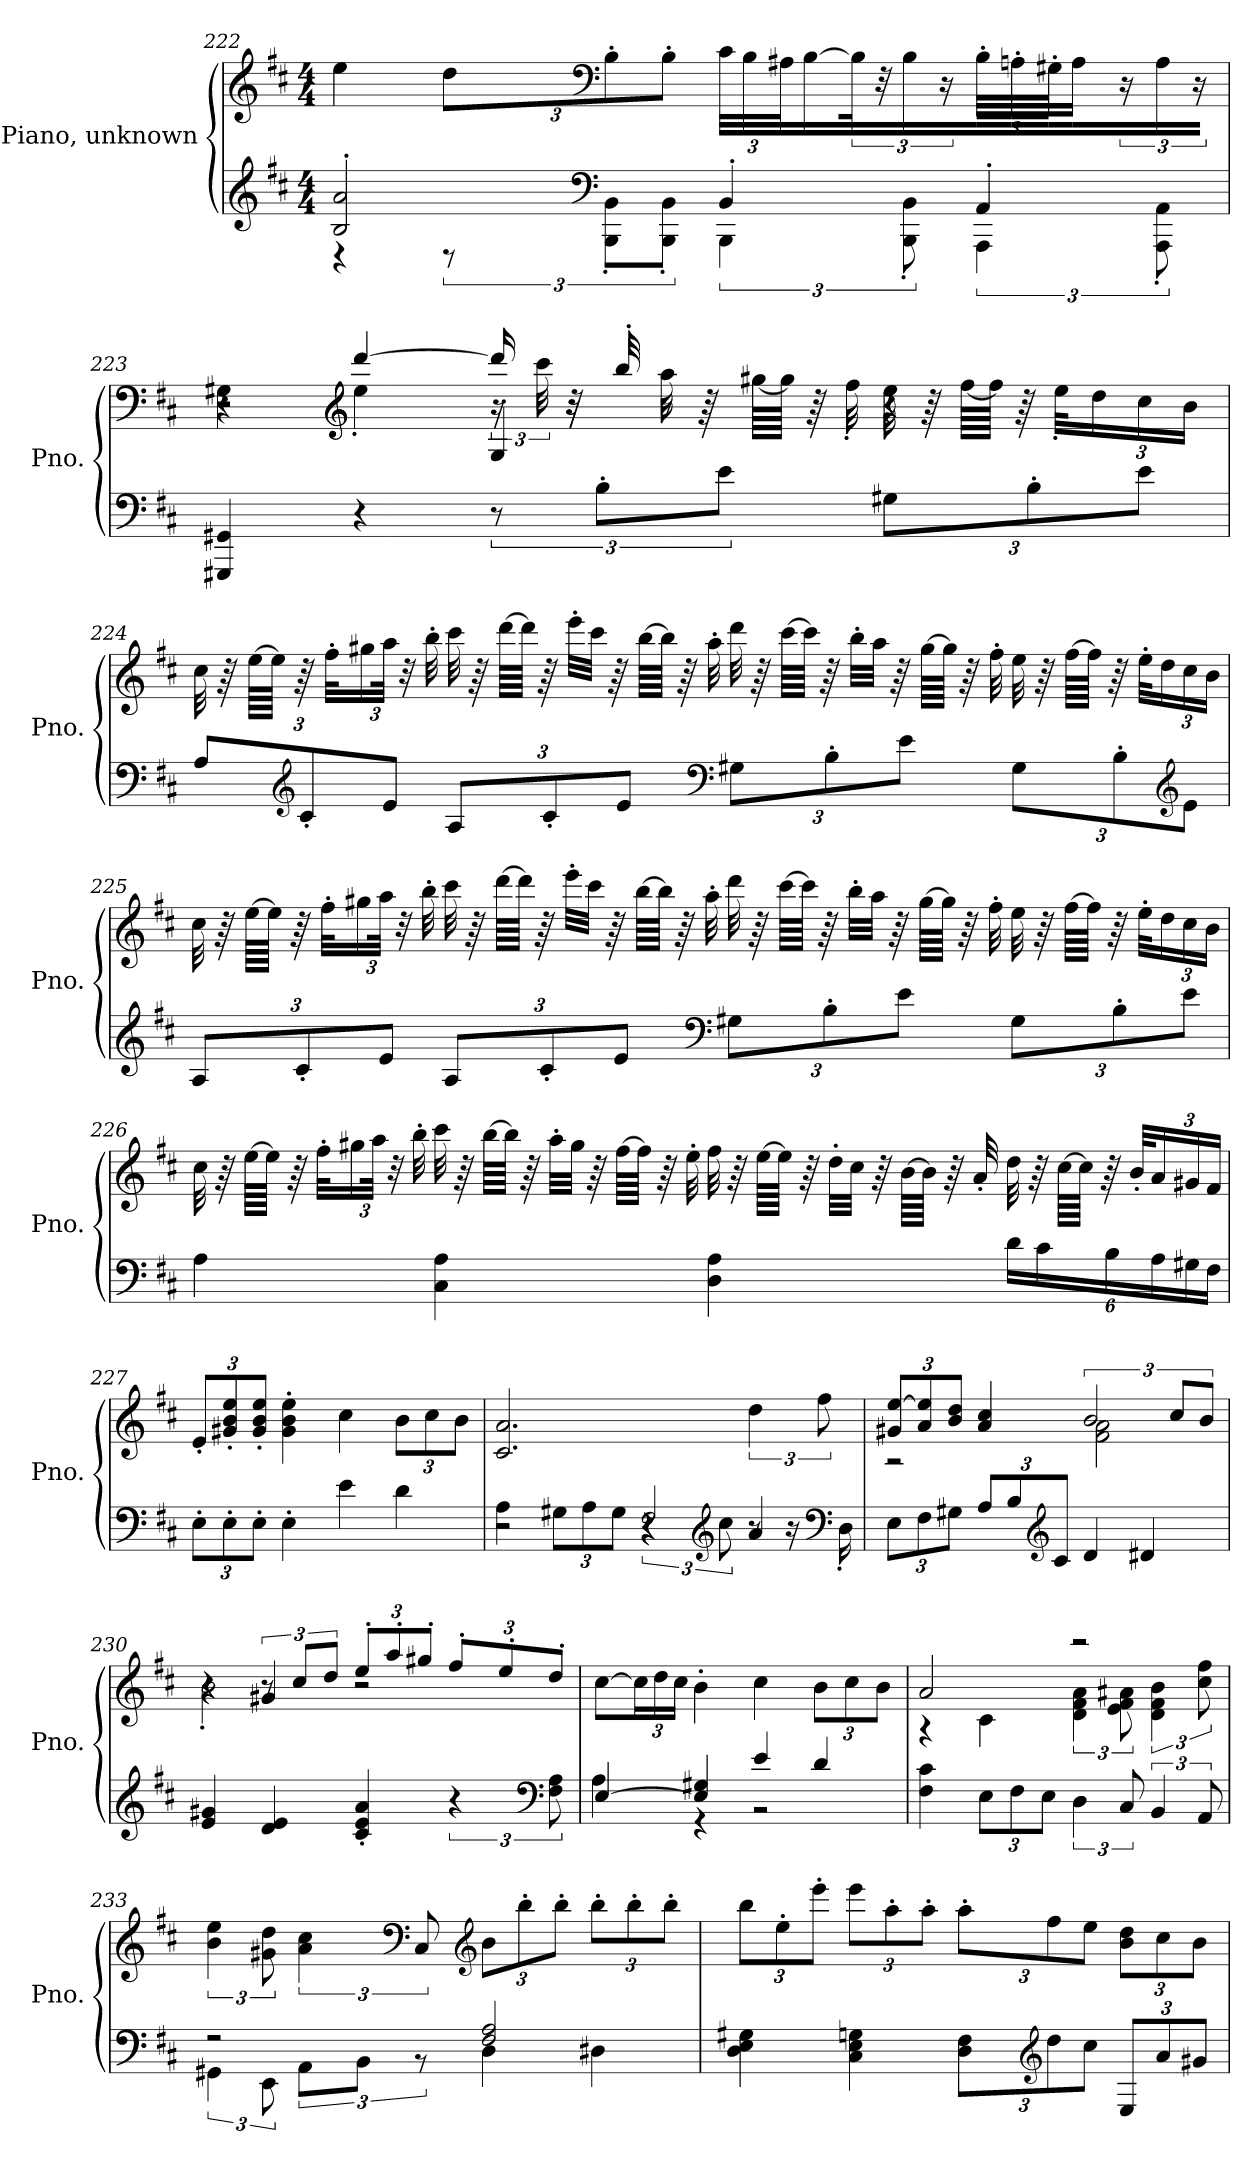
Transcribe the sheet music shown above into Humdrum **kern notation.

**kern	**kern
*part1	*part1
*staff2	*staff1
*I"Piano, unknown	*
*I'Pno.	*
!!LO:LB:g=z
*clefG2	*clefG2
*k[f#c#]	*k[f#c#]
*M4/4	*M4/4
=222	=222
*^	*
2B/' 2a/'	4r	4ee\
*	*	*Xbrackettup
.	12r	12dd\L
*clefF4	*	*clefF4
.	12BBB\' 12BB\'L	12B'\
.	12BBB\' 12BB\'J	12B'\J
4BB'/	6BBB\	48c#\LLL
.	.	48B\
.	.	48A#X\J
.	.	[16B\
*	*	*brackettup
.	.	48B\JJk]
.	.	48r
.	12BBB\' 12BB\'	24B\
.	.	24r
*	*	*Xbrackettup
4AA'/	6AAA\	48B'\LLL
.	.	48An'\
.	.	48G#X'\J
.	.	16A\JJ
*	*	*brackettup
.	.	24r
.	12AAA\' 12AA\'	24A\
.	.	24r
*v	*v	*
!!LO:PB:g=z
=223	=223
*	*^
*	*	*^
4GGG#X/ 4GG#X/	4r	4G#X\	2r
*	*clefG2	*	*
4r	[4ddd/	4ee'\	.
12r	16ddd/]	24r	4G#'/
.	.	48ccc#\	.
.	32r	16r	.
12B'\L	.	.	.
.	32bb'/	.	.
.	8r	32aa\	.
.	.	64r	.
12e\J	.	.	.
.	.	[64gg#X\LLLL	.
.	.	64gg#\JJJJ]	.
.	.	64r	.
.	.	32ff#'\	.
*Xbrackettup	*	*	*
12G#X\L	4r	32ee\	4r
.	.	64r	.
.	.	[64ff#\LLLL	.
.	.	64ff#\JJJJ]	.
.	.	64r	.
12B'\	.	.	.
.	.	32ee'\KLL	.
*	*	*Xbrackettup	*
.	.	24dd\	.
12e\J	.	24cc#\	.
.	.	24b\JJ	.
*	*v	*v	*v
!!LO:LB:g=z
=224	=224
12A/L	32cc#\
.	64r
.	[64ee\LLLL
.	64ee\JJJJ]
.	64r
*clefG2	*
12c#'/	.
.	32ff#'\KLL
.	24gg#X\
12e/J	48aa\JJk
.	32r
.	32bb'\
12A/L	32ccc#\
.	64r
.	[64ddd\LLLL
.	64ddd\JJJJ]
.	64r
12c#'/	.
.	32eee'\LLL
.	32ccc#\JJJ
.	64r
12e/J	.
.	[64bb\LLLL
.	64bb\JJJJ]
.	64r
.	32aa'\
*clefF4	*
12G#X\L	32ddd\
.	64r
.	[64ccc#\LLLL
.	64ccc#\JJJJ]
.	64r
12B'\	.
.	32bb'\LLL
.	32aa\JJJ
.	64r
12e\J	.
.	[64gg#\LLLL
.	64gg#\JJJJ]
.	64r
.	32ff#'\
12G#\L	32ee\
.	64r
.	[64ff#\LLLL
.	64ff#\JJJJ]
.	64r
12B'\	.
.	32ee'\KLL
.	24dd\
*clefG2	*
12e\J	24cc#\
.	24b\JJ
!!LO:LB:g=z
=225	=225
12A/L	32cc#\
.	64r
.	[64ee\LLLL
.	64ee\JJJJ]
.	64r
12c#'/	.
.	32ff#'\KLL
.	24gg#X\
12e/J	48aa\JJk
.	32r
.	32bb'\
12A/L	32ccc#\
.	64r
.	[64ddd\LLLL
.	64ddd\JJJJ]
.	64r
12c#'/	.
.	32eee'\LLL
.	32ccc#\JJJ
.	64r
12e/J	.
.	[64bb\LLLL
.	64bb\JJJJ]
.	64r
.	32aa'\
*clefF4	*
12G#X\L	32ddd\
.	64r
.	[64ccc#\LLLL
.	64ccc#\JJJJ]
.	64r
12B'\	.
.	32bb'\LLL
.	32aa\JJJ
.	64r
12e\J	.
.	[64gg#\LLLL
.	64gg#\JJJJ]
.	64r
.	32ff#'\
12G#\L	32ee\
.	64r
.	[64ff#\LLLL
.	64ff#\JJJJ]
.	64r
12B'\	.
.	32ee'\KLL
.	24dd\
12e\J	24cc#\
.	24b\JJ
!!LO:LB:g=z
=226	=226
4A\	32cc#\
.	64r
.	[64ee\LLLL
.	64ee\JJJJ]
.	64r
.	32ff#'\KLL
.	24gg#X\
.	48aa\JJk
.	32r
.	32bb'\
4C#\ 4A\	32ccc#\
.	64r
.	[64bb\LLLL
.	64bb\JJJJ]
.	64r
.	32aa'\LLL
.	32gg#\JJJ
.	64r
.	[64ff#\LLLL
.	64ff#\JJJJ]
.	64r
.	32ee'\
4D\ 4A\	32ff#\
.	64r
.	[64ee\LLLL
.	64ee\JJJJ]
.	64r
.	32dd'\LLL
.	32cc#\JJJ
.	64r
.	[64b\LLLL
.	64b\JJJJ]
.	64r
.	32a'/
24d\LL	32dd\
.	64r
24c#\	.
.	[64cc#\LLLL
.	64cc#\JJJJ]
.	64r
24B\	.
.	32b'/KLL
24A\	24a/
24G#X\	24g#X/
24F#\JJ	24f#/JJ
!!LO:LB:g=z
=227	=227
12E'\L	12e'/L
12E'\	12g#X/' 12b/' 12ee/'
12E'\J	12g#/' 12b/' 12ee/'J
4E'\	4g#\' 4b\' 4ee\'
4e\	4cc#\
4d\	12b\L
.	12cc#\
.	12b\J
=228	=228
*^	*
*	*^	*
2r	4A\	2r	2.c#/ 2.a/
.	12G#X\L	.	.
.	12A\	.	.
.	12G#\J	.	.
*	*brackettup	*	*
4r	6r	2F#/	.
*clefG2	*	*	*
.	12cc#\	.	.
*	*	*	*brackettup
4a/	8r	.	6dd\
.	16r	.	.
.	.	.	12ff#\
*clefF4	*	*	*
.	16D'\	.	.
*v	*v	*v	*
=229	=229
*Xbrackettup	*Xbrackettup
*	*^
12E\L	12g#X/ [12ee/L	2r
12F#\	12a/ 12ee/]	.
12G#X\J	12b/ 12dd/J	.
12A/L	4a/ 4cc#/	.
12B/	.	.
*clefG2	*	*
12c#/J	.	.
*	*brackettup	*
4d/	3b/	2f#\ 2a\
4d#X/	.	.
.	12cc#/L	.
.	12b/J	.
!!LO:LB:g=z
=230	=230	=230
*	*	*^
4e/ 4g#X/	4r	2b'\	4r
4d/ 4e/	12r	.	4g#X/
.	12cc#/L	.	.
.	12dd/J	.	.
*	*Xbrackettup	*	*
4c#/' 4e/' 4a/'	12ee'/L	2r	2r
.	12aa'/	.	.
.	12gg#X'/J	.	.
*brackettup	*	*	*
6r	12ff#'/L	.	.
.	12ee'/	.	.
*clefF4	*	*	*
12F#\ 12A\	12dd'/J	.	.
*	*v	*v	*v
=231	=231
*^	*
[4E/	4A\	[8cc#\L
.	.	24cc#\L]
.	.	24dd\
.	.	24cc#\JJ
4E/] 4G#X/	4r	4b'\
4e/	2r	4cc#\
4d/	.	12b\L
.	.	12cc#\
.	.	12b\J
*v	*v	*
=232	=232
*	*^
4F#\ 4c#\	2a/	4r
*Xbrackettup	*	*
12E\L	.	4c#\
12F#\	.	.
12E\J	.	.
*brackettup	*	*brackettup
6D\	2r	6d\ 6f#\ 6a\
12C#/	.	12e\ 12f#\ 12a#X\
6BB/	.	6d\ 6f#\ 6b\
12AA/	.	12cc#\ 12ff#\
*	*v	*v
!!LO:PB:g=z
=233	=233
*^	*
2r	6GG#X\	6b\ 6ee\
.	12EE\	12g#X\ 12dd\
.	12AA\L	6a\ 6cc#\
.	12BB\J	.
*	*	*clefF4
.	12r	12C#/
*	*	*clefG2
*	*	*Xbrackettup
2F#/ 2A/	4D\	12b\L
.	.	12bb'\
.	.	12bb'\J
.	4D#X\	12bb'\L
.	.	12bb'\
.	.	12bb'\J
*v	*v	*
=234	=234
4D\ 4E\ 4G#X\	12bb\L
.	12ee'\
.	12eee'\J
4C#\ 4E\ 4Gn\	12eee\L
.	12aa'\
.	12aa'\J
*Xbrackettup	*
12D\ 12F#\L	12aa'\L
*clefG2	*
12dd\	12ff#\
12cc#\J	12ee\J
12E/L	12b\ 12dd\L
12a/	12cc#\
12g#X/J	12b\J
=	=
*-	*-
